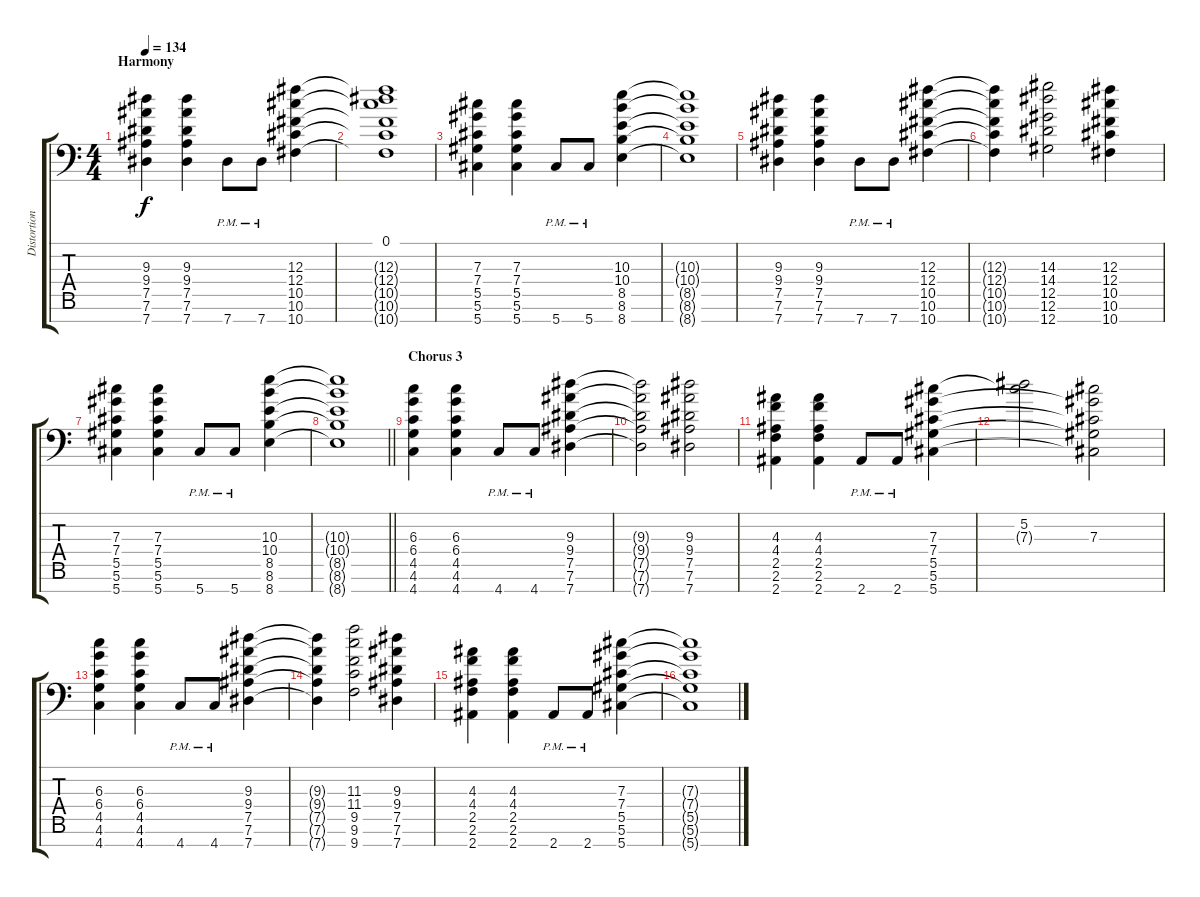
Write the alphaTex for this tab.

\track ("Distortion" "Distortion") {instrument distortionguitar}
\staff {score tabs}
\tuning (Eb4 Bb3 Gb3 Db3 Ab2 Eb2 Ab1) {hide}
\ts (4 4)
\section ("" "Harmony")
\tempo 134
\clef f4
\ks c
(9.3 9.4 7.5 7.6 7.7).4{dy f} (9.3 9.4 7.5 7.6 7.7).4 7.7{pm}.8 7.7{pm}.8 (12.3 12.4 10.5 10.6 10.7).4 |
(0.1 12.3{t} 12.4{t} 10.5{t} 10.6{t} 10.7{t}).1 |
(7.3 7.4 5.5 5.6 5.7).4 (7.3 7.4 5.5 5.6 5.7).4 5.7{pm}.8 5.7{pm}.8 (10.3 10.4 8.5 8.6 8.7).4 |
(10.3{t} 10.4{t} 8.5{t} 8.6{t} 8.7{t}).1 |
(9.3 9.4 7.5 7.6 7.7).4 (9.3 9.4 7.5 7.6 7.7).4 7.7{pm}.8 7.7{pm}.8 (12.3 12.4 10.5 10.6 10.7).4 |
(12.3{t} 12.4{t} 10.5{t} 10.6{t} 10.7{t}).4 (14.3 14.4 12.5 12.6 12.7).2 (12.3 12.4 10.5 10.6 10.7).4 |
(7.3 7.4 5.5 5.6 5.7).4 (7.3 7.4 5.5 5.6 5.7).4 5.7{pm}.8 5.7{pm}.8 (10.3 10.4 8.5 8.6 8.7).4 |
\barLineRight lightlight
(10.3{t} 10.4{t} 8.5{t} 8.6{t} 8.7{t}).1 |
\section ("" "Chorus 3")
(6.3 6.4 4.5 4.6 4.7).4 (6.3 6.4 4.5 4.6 4.7).4 4.7{pm}.8 4.7{pm}.8 (9.3 9.4 7.5 7.6 7.7).4 |
(9.3{t} 9.4{t} 7.5{t} 7.6{t} 7.7{t}).2 (9.3 9.4 7.5 7.6 7.7).2 |
(4.3 4.4 2.5 2.6 2.7).4 (4.3 4.4 2.5 2.6 2.7).4 2.7{pm}.8 2.7{pm}.8 (7.3 7.4 5.5 5.6 5.7).4 |
(5.2 7.3{t}).2 (7.3 7.4{t} 5.5{t} 5.6{t} 5.7{t}).2 |
(6.3 6.4 4.5 4.6 4.7).4 (6.3 6.4 4.5 4.6 4.7).4 4.7{pm}.8 4.7{pm}.8 (9.3 9.4 7.5 7.6 7.7).4 |
(9.3{t} 9.4{t} 7.5{t} 7.6{t} 7.7{t}).4 (11.3 11.4 9.5 9.6 9.7).2 (9.3 9.4 7.5 7.6 7.7).4 |
(4.3 4.4 2.5 2.6 2.7).4 (4.3 4.4 2.5 2.6 2.7).4 2.7{pm}.8 2.7{pm}.8 (7.3 7.4 5.5 5.6 5.7).4 |
(7.3{t} 7.4{t} 5.5{t} 5.6{t} 5.7{t}).1
